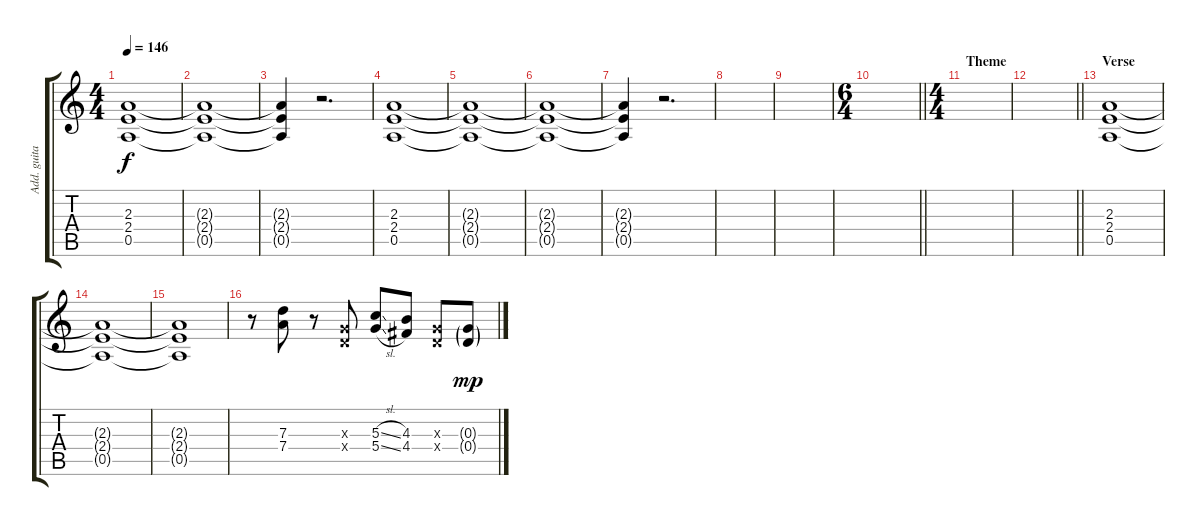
\track ("Add. guitar" "Add. guita") {instrument overdrivenguitar}
\staff {score tabs}
\tuning (E4 B3 G3 D3 A2 E2) {hide}
\ts (4 4)
\tempo 146
\clef g2
\ks c
(2.3{t} 2.4{t} 0.5{t}).1{dy f} |
(2.3{t} 2.4{t} 0.5{t}).1 |
(2.3{t} 2.4{t} 0.5{t}).4 r.2{d volume 13} |
(2.3 2.4 0.5).1{volume 4} |
(2.3{t} 2.4{t} 0.5{t}).1 |
(2.3{t} 2.4{t} 0.5{t}).1 |
(2.3{t} 2.4{t} 0.5{t}).4 r.2{d volume 13} |
|
|
\ts (6 4)
\barLineRight lightlight
|
\ts (4 4)
\section ("" "Theme")
|
\barLineRight lightlight
|
\section ("" "Verse")
(2.3 2.4 0.5).1{volume 4} |
(2.3{t} 2.4{t} 0.5{t}).1 |
(2.3{t} 2.4{t} 0.5{t}).1 |
r.8{volume 13} (7.3 7.4).8 r.8 (0.3{x} 0.4{x}).8 (5.3{sl} 5.4{sl}).8 (4.3 4.4).8 (0.3{x} 0.4{x}).8 (0.3{g} 0.4{g}).8{dy mp}
